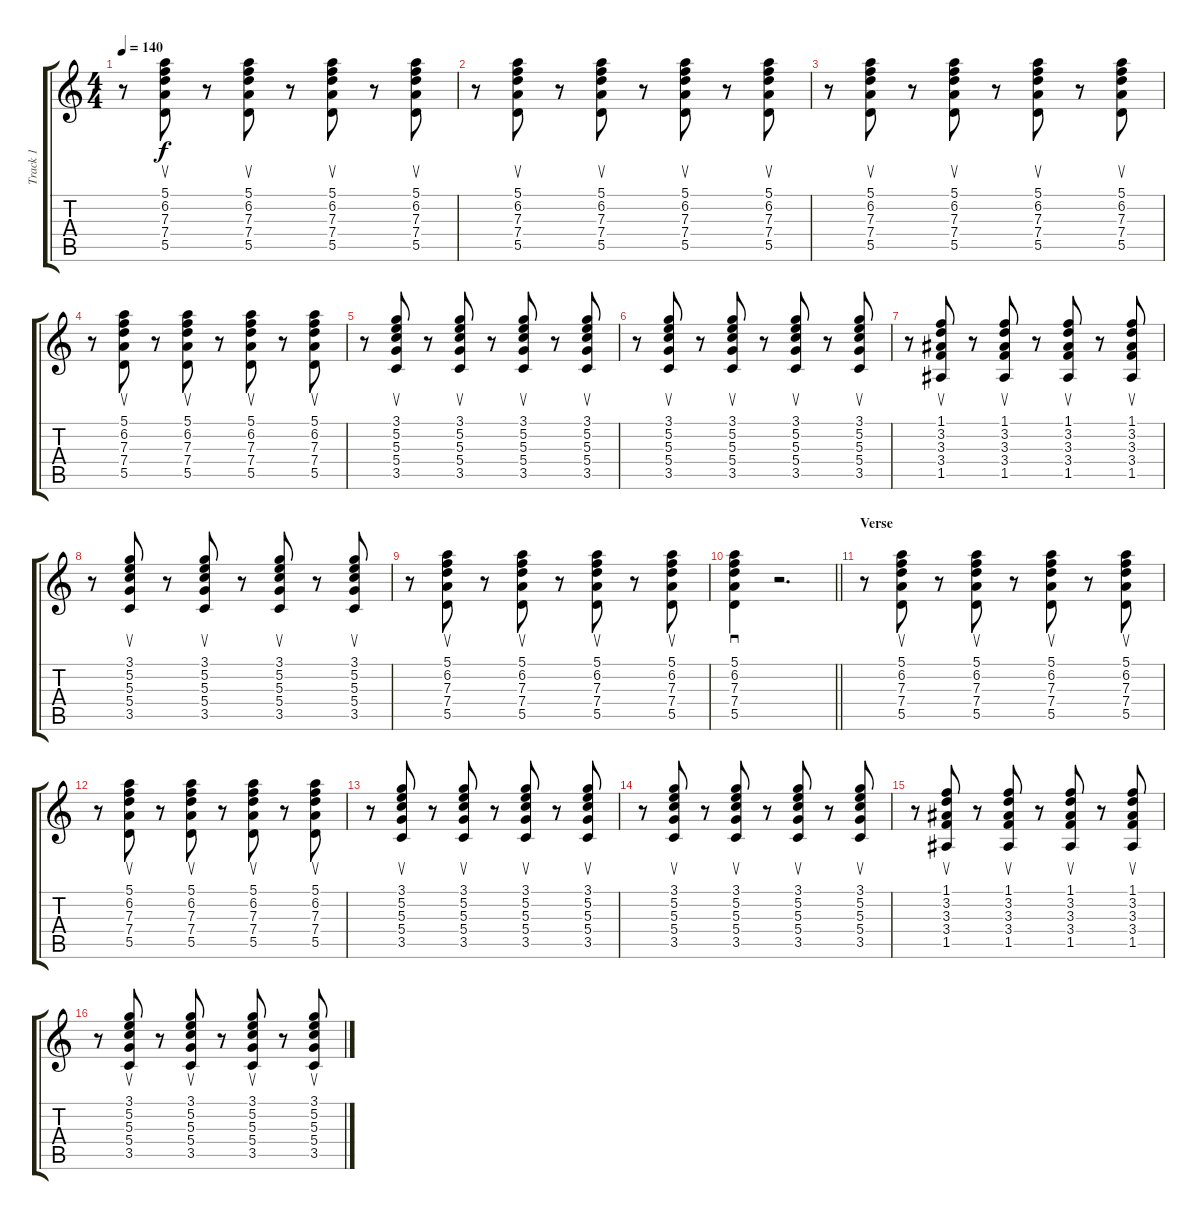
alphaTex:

\track ("Track 1" "Track 1") {instrument electricguitarclean}
\staff {score tabs}
\tuning (E4 B3 G3 D3 A2 E2) {hide}
\ts (4 4)
\tempo 140
\clef g2
\ks c
r.8{dy f} (5.1 6.2 7.3 7.4 5.5).8{su} r.8 (5.1 6.2 7.3 7.4 5.5).8{su} r.8 (5.1 6.2 7.3 7.4 5.5).8{su} r.8 (5.1 6.2 7.3 7.4 5.5).8{su} |
r.8 (5.1 6.2 7.3 7.4 5.5).8{su} r.8 (5.1 6.2 7.3 7.4 5.5).8{su} r.8 (5.1 6.2 7.3 7.4 5.5).8{su} r.8 (5.1 6.2 7.3 7.4 5.5).8{su} |
r.8 (5.1 6.2 7.3 7.4 5.5).8{su} r.8 (5.1 6.2 7.3 7.4 5.5).8{su} r.8 (5.1 6.2 7.3 7.4 5.5).8{su} r.8 (5.1 6.2 7.3 7.4 5.5).8{su} |
r.8 (5.1 6.2 7.3 7.4 5.5).8{su} r.8 (5.1 6.2 7.3 7.4 5.5).8{su} r.8 (5.1 6.2 7.3 7.4 5.5).8{su} r.8 (5.1 6.2 7.3 7.4 5.5).8{su} |
r.8 (3.1 5.2 5.3 5.4 3.5).8{su} r.8 (3.1 5.2 5.3 5.4 3.5).8{su} r.8 (3.1 5.2 5.3 5.4 3.5).8{su} r.8 (3.1 5.2 5.3 5.4 3.5).8{su} |
r.8 (3.1 5.2 5.3 5.4 3.5).8{su} r.8 (3.1 5.2 5.3 5.4 3.5).8{su} r.8 (3.1 5.2 5.3 5.4 3.5).8{su} r.8 (3.1 5.2 5.3 5.4 3.5).8{su} |
r.8 (1.1 3.2 3.3 3.4 1.5).8{su} r.8 (1.1 3.2 3.3 3.4 1.5).8{su} r.8 (1.1 3.2 3.3 3.4 1.5).8{su} r.8 (1.1 3.2 3.3 3.4 1.5).8{su} |
r.8 (3.1 5.2 5.3 5.4 3.5).8{su} r.8 (3.1 5.2 5.3 5.4 3.5).8{su} r.8 (3.1 5.2 5.3 5.4 3.5).8{su} r.8 (3.1 5.2 5.3 5.4 3.5).8{su} |
r.8 (5.1 6.2 7.3 7.4 5.5).8{su} r.8 (5.1 6.2 7.3 7.4 5.5).8{su} r.8 (5.1 6.2 7.3 7.4 5.5).8{su} r.8 (5.1 6.2 7.3 7.4 5.5).8{su} |
\barLineRight lightlight
(5.1 6.2 7.3 7.4 5.5).4{sd} r.2{d} |
\section ("" "Verse")
r.8 (5.1 6.2 7.3 7.4 5.5).8{su} r.8 (5.1 6.2 7.3 7.4 5.5).8{su} r.8 (5.1 6.2 7.3 7.4 5.5).8{su} r.8 (5.1 6.2 7.3 7.4 5.5).8{su} |
r.8 (5.1 6.2 7.3 7.4 5.5).8{su} r.8 (5.1 6.2 7.3 7.4 5.5).8{su} r.8 (5.1 6.2 7.3 7.4 5.5).8{su} r.8 (5.1 6.2 7.3 7.4 5.5).8{su} |
r.8 (3.1 5.2 5.3 5.4 3.5).8{su} r.8 (3.1 5.2 5.3 5.4 3.5).8{su} r.8 (3.1 5.2 5.3 5.4 3.5).8{su} r.8 (3.1 5.2 5.3 5.4 3.5).8{su} |
r.8 (3.1 5.2 5.3 5.4 3.5).8{su} r.8 (3.1 5.2 5.3 5.4 3.5).8{su} r.8 (3.1 5.2 5.3 5.4 3.5).8{su} r.8 (3.1 5.2 5.3 5.4 3.5).8{su} |
r.8 (1.1 3.2 3.3 3.4 1.5).8{su} r.8 (1.1 3.2 3.3 3.4 1.5).8{su} r.8 (1.1 3.2 3.3 3.4 1.5).8{su} r.8 (1.1 3.2 3.3 3.4 1.5).8{su} |
r.8 (3.1 5.2 5.3 5.4 3.5).8{su} r.8 (3.1 5.2 5.3 5.4 3.5).8{su} r.8 (3.1 5.2 5.3 5.4 3.5).8{su} r.8 (3.1 5.2 5.3 5.4 3.5).8{su}
